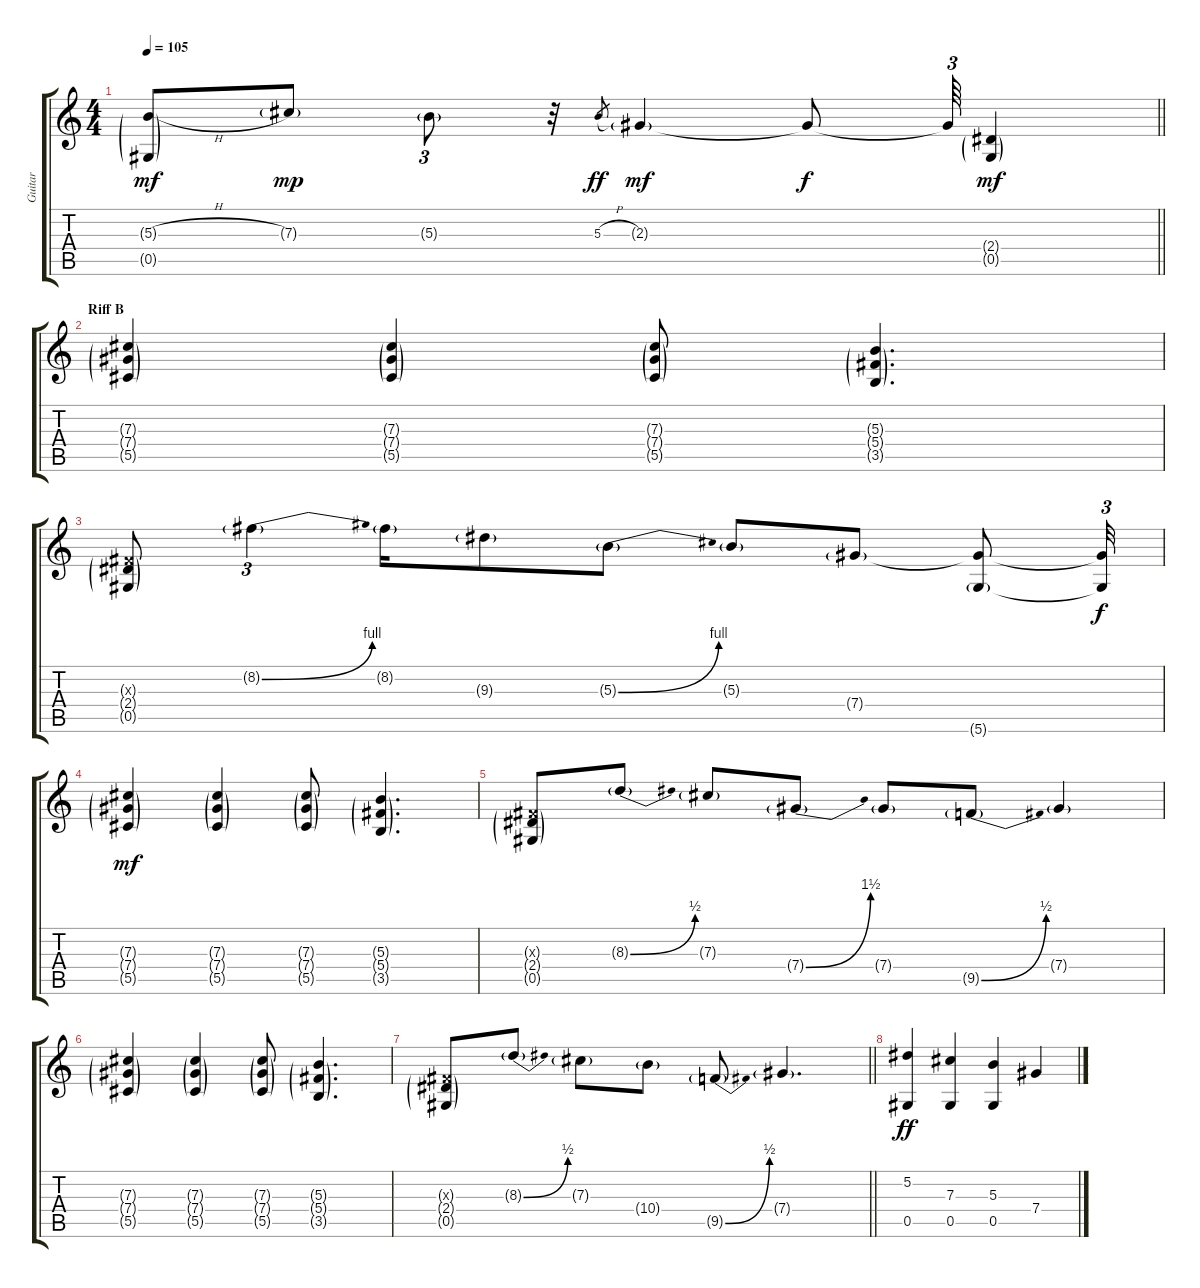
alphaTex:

\track ("Guitar" "Guitar") {instrument electricguitarmuted}
\staff {score tabs}
\tuning (Eb4 Bb3 Gb3 Db3 Ab2 Eb2) {hide}
\ts (4 4)
\tempo 105
\clef g2
\barLineRight lightlight
\ks c
(5.3{h g} 0.5{g}).8{dy mf} 7.3{g}.8{dy mp} 5.3{g}.8{tu (3 2)} r.32 5.3{h}.8{gr dy ff} 2.3{g}.4{dy mf} 2.3{t}.8{dy f} 2.3{t}.64{tu (3 2)} (2.4{g} 0.5{g}).4{dy mf} |
\section ("" "Riff B")
(7.3{g} 7.4{g} 5.5{g}).4 (7.3{g} 7.4{g} 5.5{g}).4 (7.3{g} 7.4{g} 5.5{g}).8 (5.3{g} 5.4{g} 3.5{g}).4{d} |
(0.3{g x} 2.4{g} 0.5{g}).8 8.2{be (bend 0 0 60 4) g}.4{tu (3 2)} 8.2{g}.16 9.3{g}.8 5.3{be (bend 0 0 60 4) g}.8 5.3{g}.8 7.4{g}.8 (7.4{t} 5.6{g}).8 (7.4{t} 5.6{t}).32{tu (3 2) dy f} |
(7.3{g} 7.4{g} 5.5{g}).4{dy mf} (7.3{g} 7.4{g} 5.5{g}).4 (7.3{g} 7.4{g} 5.5{g}).8 (5.3{g} 5.4{g} 3.5{g}).4{d} |
(0.3{g x} 2.4{g} 0.5{g}).8 8.3{be (bend 0 0 60 2) g}.8 7.3{g}.8 7.4{be (bend 0 0 60 6) g}.8 7.4{g}.8 9.5{be (bend 0 0 60 2) g}.8 7.4{g}.4 |
(7.3{g} 7.4{g} 5.5{g}).4 (7.3{g} 7.4{g} 5.5{g}).4 (7.3{g} 7.4{g} 5.5{g}).8 (5.3{g} 5.4{g} 3.5{g}).4{d} |
\barLineRight lightlight
(0.3{g x} 2.4{g} 0.5{g}).8 8.3{be (bend 0 0 60 2) g}.8 7.3{g}.8 10.4{g}.8 9.5{be (bend 0 0 60 2) g}.8 7.4{g}.4{d} |
\section ("" "")
(5.2 0.5).4{dy ff} (7.3 0.5).4 (5.3 0.5).4 7.4.4
